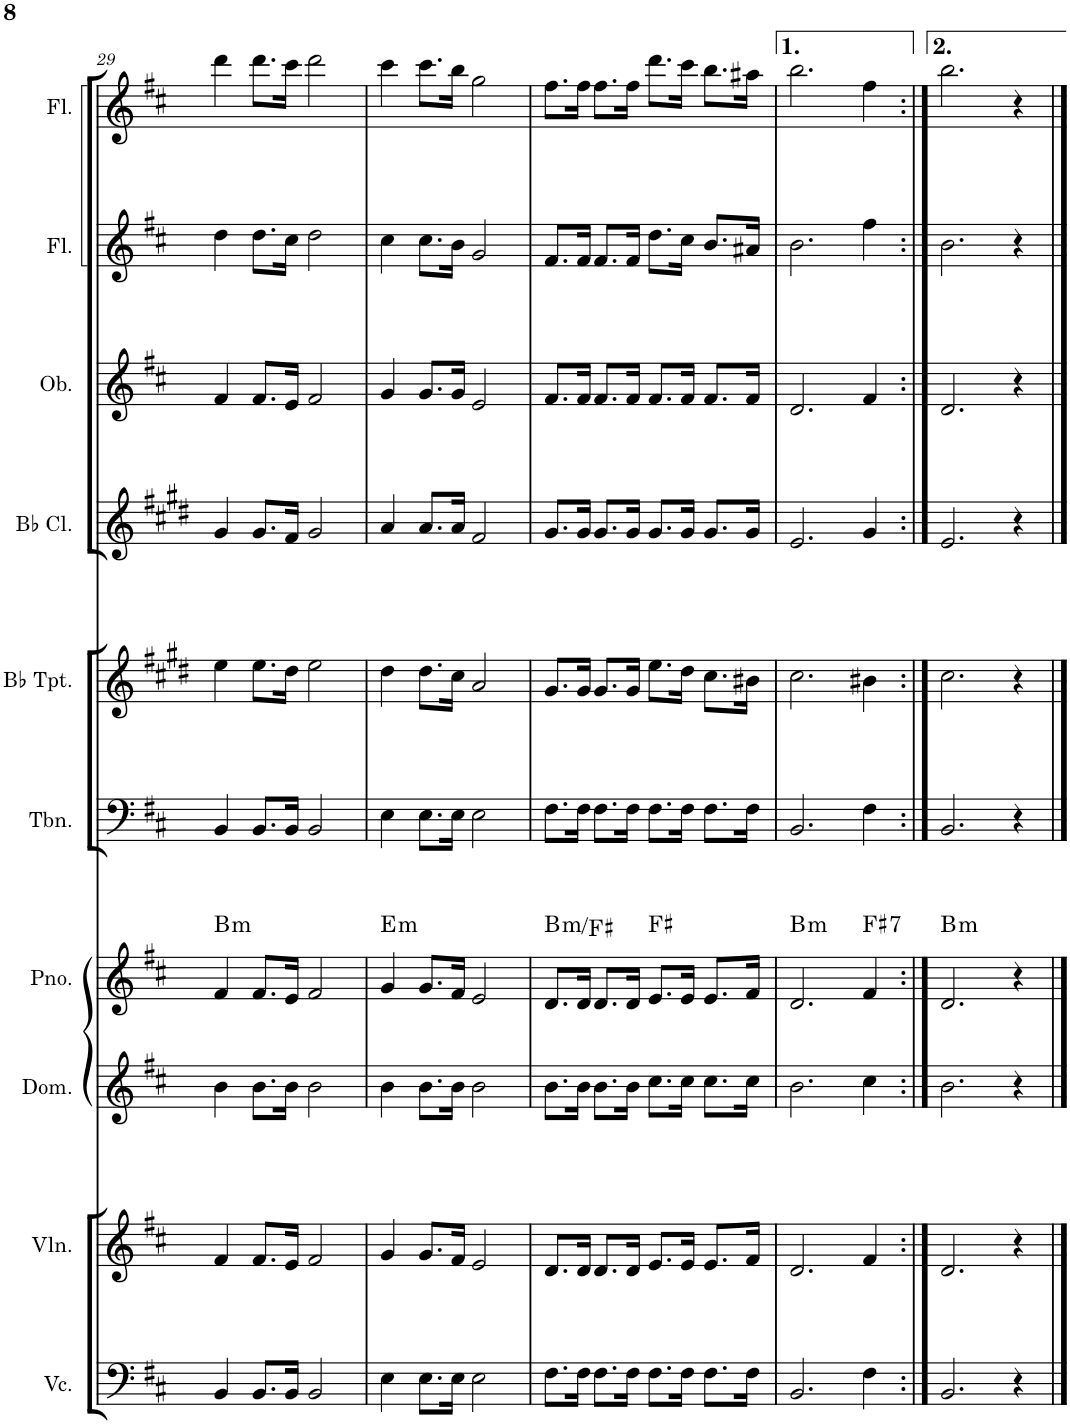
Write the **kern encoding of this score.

**kern	**kern	**kern	**kern	**harte	**kern	**kern	**kern	**kern	**kern	**kern
*part10	*part9	*part8	*part7	*part7	*part6	*part5	*part4	*part3	*part2	*part1
*staff10	*staff9	*staff8	*staff7	*	*staff6	*staff5	*staff4	*staff3	*staff2	*staff1
*I"Violoncello	*I"Violin	*I"Domra	*I"Piano	*	*I"Trombone	*I"Bb Trumpet	*I"Bb Clarinet	*I"Oboe	*I"Flute	*I"Flute
*I'Vc.	*I'Vln.	*I'Dom.	*I'Pno.	*	*I'Tbn.	*I'Bb Tpt.	*I'Bb Cl.	*I'Ob.	*I'Fl.	*I'Fl.
!!LO:PB:g=z
*clefF4	*clefG2	*clefG2	*clefG2	*	*clefF4	*clefG2	*clefG2	*clefG2	*clefG2	*clefG2
*	*	*	*	*	*	*Trd1c2	*Trd1c2	*	*	*
*k[f#c#]	*k[f#c#]	*k[f#c#]	*k[f#c#]	*	*k[f#c#]	*k[f#c#g#d#]	*k[f#c#g#d#]	*k[f#c#]	*k[f#c#]	*k[f#c#]
*M4/4	*M4/4	*M4/4	*M4/4	*	*M4/4	*M4/4	*M4/4	*M4/4	*M4/4	*M4/4
=29	=29	=29	=29	=29	=29	=29	=29	=29	=29	=29
!	!	!	!	!LO:H:kt=m	!	!	!	!	!	!
4BB/	4f#/	4b\	4f#/	B:min	4BB/	4ee\	4g#/	4f#/	4dd\	4ddd\
8.BB/L	8.f#/L	8.b\L	8.f#/L	.	8.BB/L	8.ee\L	8.g#/L	8.f#/L	8.dd\L	8.ddd\L
16BB/Jk	16e/Jk	16b\Jk	16e/Jk	.	16BB/Jk	16dd#\Jk	16f#/Jk	16e/Jk	16cc#\Jk	16ccc#\Jk
2BB/	2f#/	2b\	2f#/	.	2BB/	2ee\	2g#/	2f#/	2dd\	2ddd\
=30	=30	=30	=30	=30	=30	=30	=30	=30	=30	=30
!	!	!	!	!LO:H:kt=m	!	!	!	!	!	!
4E\	4g/	4b\	4g/	E:min	4E\	4dd#\	4a/	4g/	4cc#\	4ccc#\
8.E\L	8.g/L	8.b\L	8.g/L	.	8.E\L	8.dd#\L	8.a/L	8.g/L	8.cc#\L	8.ccc#\L
16E\Jk	16f#/Jk	16b\Jk	16f#/Jk	.	16E\Jk	16cc#\Jk	16a/Jk	16g/Jk	16b\Jk	16bb\Jk
2E\	2e/	2b\	2e/	.	2E\	2a/	2f#/	2e/	2g/	2gg\
=31	=31	=31	=31	=31	=31	=31	=31	=31	=31	=31
!	!	!	!	!LO:H:kt=m	!	!	!	!	!	!
8.F#\L	8.d/L	8.b\L	8.d/L	B:min/5	8.F#\L	8.g#/L	8.g#/L	8.f#/L	8.f#/L	8.ff#\L
16F#\Jk	16d/Jk	16b\Jk	16d/Jk	.	16F#\Jk	16g#/Jk	16g#/Jk	16f#/Jk	16f#/Jk	16ff#\Jk
8.F#\L	8.d/L	8.b\L	8.d/L	.	8.F#\L	8.g#/L	8.g#/L	8.f#/L	8.f#/L	8.ff#\L
16F#\Jk	16d/Jk	16b\Jk	16d/Jk	.	16F#\Jk	16g#/Jk	16g#/Jk	16f#/Jk	16f#/Jk	16ff#\Jk
8.F#\L	8.e/L	8.cc#\L	8.e/L	F#:maj	8.F#\L	8.ee\L	8.g#/L	8.f#/L	8.dd\L	8.ddd\L
16F#\Jk	16e/Jk	16cc#\Jk	16e/Jk	.	16F#\Jk	16dd#\Jk	16g#/Jk	16f#/Jk	16cc#\Jk	16ccc#\Jk
8.F#\L	8.e/L	8.cc#\L	8.e/L	.	8.F#\L	8.cc#\L	8.g#/L	8.f#/L	8.b/L	8.bb\L
16F#\Jk	16f#/Jk	16cc#\Jk	16f#/Jk	.	16F#\Jk	16b#X\Jk	16g#/Jk	16f#/Jk	16a#X/Jk	16aa#X\Jk
=32	=32	=32	=32	=32	=32	=32	=32	=32	=32	=32
!	!	!	!	!LO:H:kt=m	!	!	!	!	!	!
2.BB/	2.d/	2.b\	2.d/	B:min	2.BB/	2.cc#\	2.e/	2.d/	2.b\	2.bb\
!	!	!	!	!LO:H:kt=7	!	!	!	!	!	!
4F#\	4f#/	4cc#\	4f#/	F#:7	4F#\	4b#X\	4g#/	4f#/	4ff#\	4ff#\
=33:|!	=33:|!	=33:|!	=33:|!	=33:|!	=33:|!	=33:|!	=33:|!	=33:|!	=33:|!	=33:|!
!	!	!	!	!LO:H:kt=m	!	!	!	!	!	!
2.BB/	2.d/	2.b\	2.d/	B:min	2.BB/	2.cc#\	2.e/	2.d/	2.b\	2.bb\
4r	4r	4r	4r	.	4r	4r	4r	4r	4r	4r
==	==	==	==	==	==	==	==	==	==	==
*-	*-	*-	*-	*-	*-	*-	*-	*-	*-	*-
